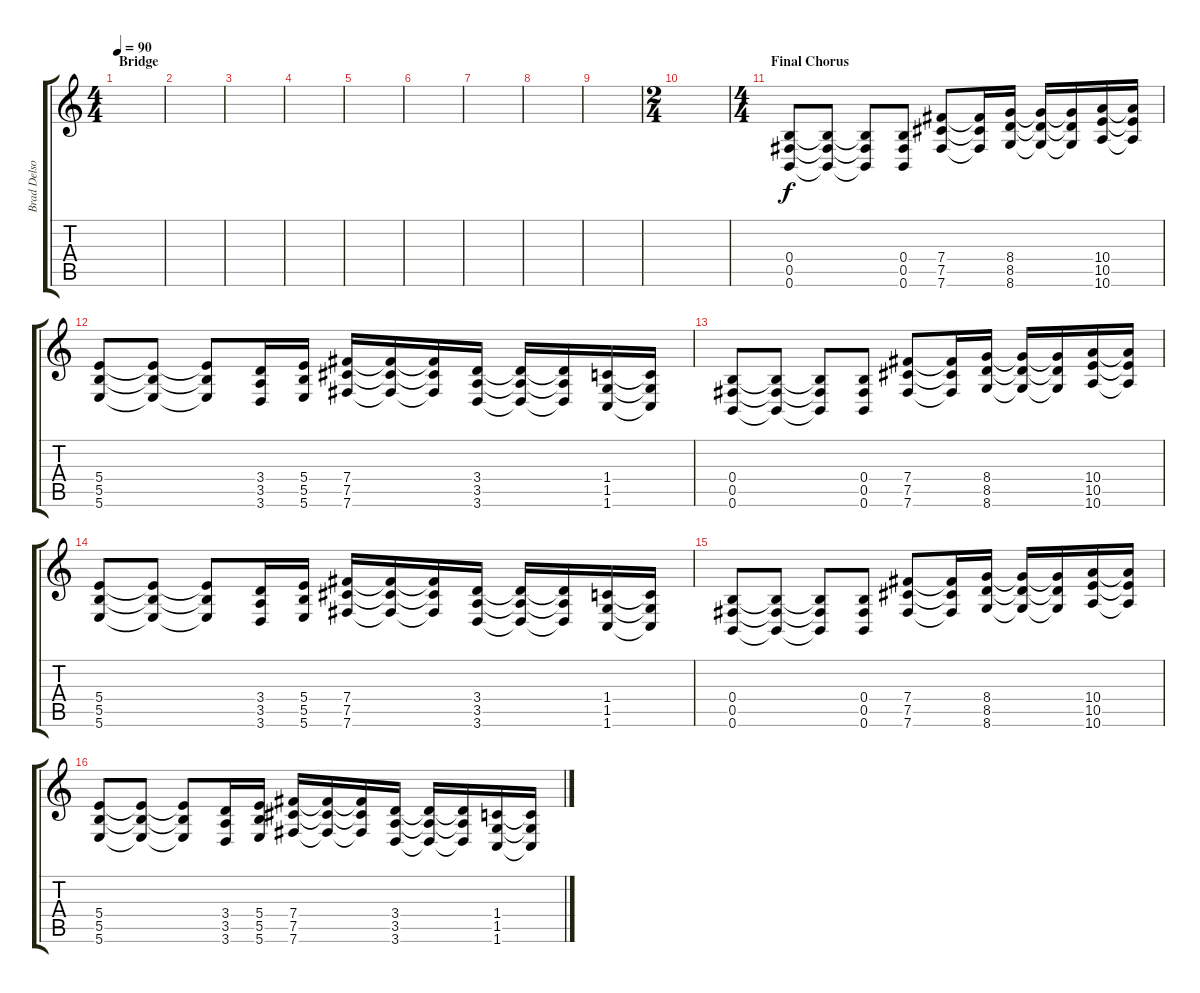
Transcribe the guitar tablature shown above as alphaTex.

\track ("Brad Delson (Guitar Effects)" "Brad Delso") {instrument distortionguitar}
\staff {score tabs}
\tuning (Db4 Ab3 E3 B2 Gb2 B1) {hide}
\ts (4 4)
\section ("" "Bridge")
\tempo 90
\clef g2
\ks c
|
|
|
|
|
|
|
|
|
\ts (2 4)
|
\ts (4 4)
\section ("" "Final Chorus")
(0.4 0.5 0.6).8 (0.4{t} 0.5{t} 0.6{t}).8 (0.4{t} 0.5{t} 0.6{t}).8 (0.4 0.5 0.6).8 (7.4 7.5 7.6).8 (7.4{t} 7.5{t} 7.6{t}).16 (8.4 8.5 8.6).16 (8.4{t} 8.5{t} 8.6{t}).16 (8.4{t} 8.5{t} 8.6{t}).16 (10.4 10.5 10.6).16 (10.4{t} 10.5{t} 10.6{t}).16 |
(5.4 5.5 5.6).8 (5.4{t} 5.5{t} 5.6{t}).8 (5.4{t} 5.5{t} 5.6{t}).8 (3.4 3.5 3.6).16 (5.4 5.5 5.6).16 (7.4 7.5 7.6).16 (7.4{t} 7.5{t} 7.6{t}).16 (7.4{t} 7.5{t} 7.6{t}).16 (3.4 3.5 3.6).16 (3.4{t} 3.5{t} 3.6{t}).16 (3.4{t} 3.5{t} 3.6{t}).16 (1.4 1.5 1.6).16 (1.4{t} 1.5{t} 1.6{t}).16 |
(0.4 0.5 0.6).8 (0.4{t} 0.5{t} 0.6{t}).8 (0.4{t} 0.5{t} 0.6{t}).8 (0.4 0.5 0.6).8 (7.4 7.5 7.6).8 (7.4{t} 7.5{t} 7.6{t}).16 (8.4 8.5 8.6).16 (8.4{t} 8.5{t} 8.6{t}).16 (8.4{t} 8.5{t} 8.6{t}).16 (10.4 10.5 10.6).16 (10.4{t} 10.5{t} 10.6{t}).16 |
(5.4 5.5 5.6).8 (5.4{t} 5.5{t} 5.6{t}).8 (5.4{t} 5.5{t} 5.6{t}).8 (3.4 3.5 3.6).16 (5.4 5.5 5.6).16 (7.4 7.5 7.6).16 (7.4{t} 7.5{t} 7.6{t}).16 (7.4{t} 7.5{t} 7.6{t}).16 (3.4 3.5 3.6).16 (3.4{t} 3.5{t} 3.6{t}).16 (3.4{t} 3.5{t} 3.6{t}).16 (1.4 1.5 1.6).16 (1.4{t} 1.5{t} 1.6{t}).16 |
(0.4 0.5 0.6).8 (0.4{t} 0.5{t} 0.6{t}).8 (0.4{t} 0.5{t} 0.6{t}).8 (0.4 0.5 0.6).8 (7.4 7.5 7.6).8 (7.4{t} 7.5{t} 7.6{t}).16 (8.4 8.5 8.6).16 (8.4{t} 8.5{t} 8.6{t}).16 (8.4{t} 8.5{t} 8.6{t}).16 (10.4 10.5 10.6).16 (10.4{t} 10.5{t} 10.6{t}).16 |
(5.4 5.5 5.6).8 (5.4{t} 5.5{t} 5.6{t}).8 (5.4{t} 5.5{t} 5.6{t}).8 (3.4 3.5 3.6).16 (5.4 5.5 5.6).16 (7.4 7.5 7.6).16 (7.4{t} 7.5{t} 7.6{t}).16 (7.4{t} 7.5{t} 7.6{t}).16 (3.4 3.5 3.6).16 (3.4{t} 3.5{t} 3.6{t}).16 (3.4{t} 3.5{t} 3.6{t}).16 (1.4 1.5 1.6).16 (1.4{t} 1.5{t} 1.6{t}).16
